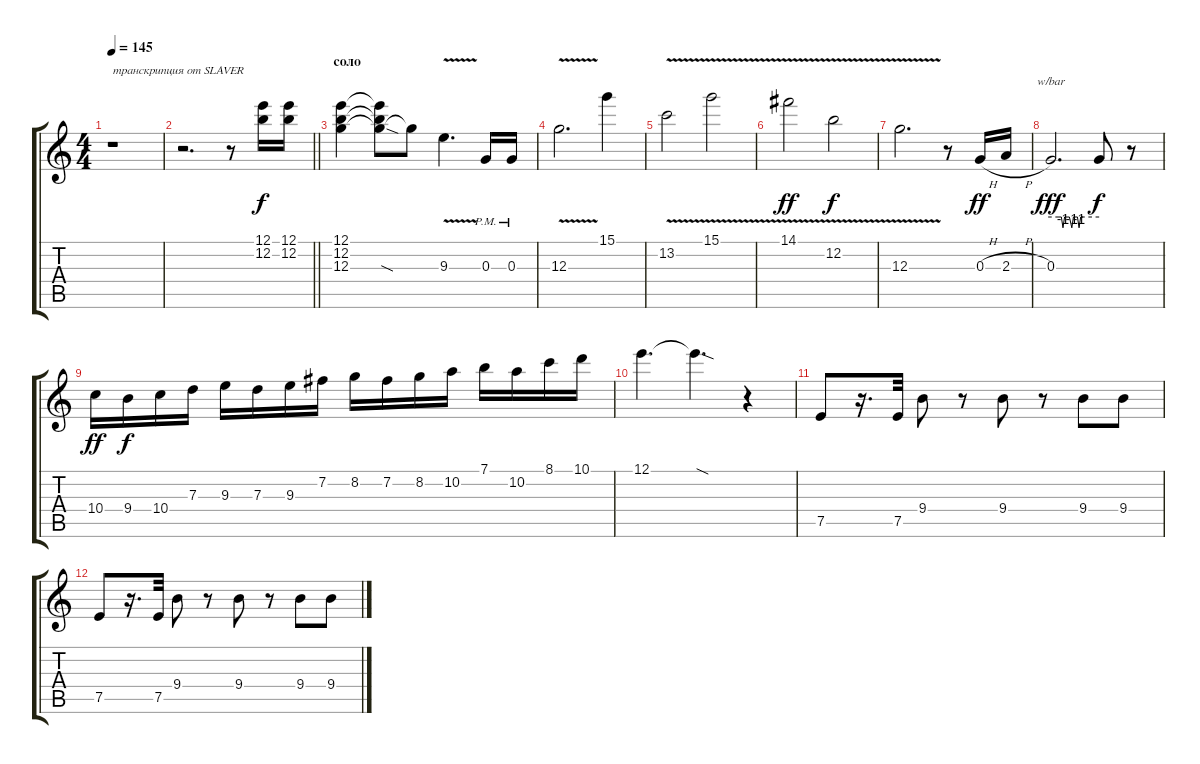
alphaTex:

\track "" {instrument distortionguitar}
\staff {score tabs}
\tuning (E4 B3 G3 D3 A2 E2) {hide}
\ts (4 4)
\tempo 145
\clef g2
\ks c
r.1{txt "транскрипция от SLAVER" dy f instrument distortionguitar} |
\barLineRight lightlight
r.2{d} r.8 (12.1 12.2).16 (12.1 12.2).16 |
\section ("" "соло")
(12.1 12.2 12.3).4 (12.1{t} 12.2{t} 12.3{sod t}).8 12.3{t}.8 9.3{v}.4{d} 0.3{pm}.16 0.3{pm}.16 |
12.3{v}.2{d} 15.1.4 |
13.2{v}.2 15.1{v}.2 |
14.1{v}.2{dy ff} 12.2{v}.2{dy f} |
12.3{v}.2{d} r.8 0.3{h}.16{dy ff} 2.3{h}.16 |
0.3.2{d tbe (custom default 0 0 10 0 13 0 15 -4 17 0 23 0 26 -4 28 0 30 0 33 0 35 -4 37 0 40 0 60 0) dy fff} 0.3{t}.8{dy f} r.8 |
10.4.16{dy ff} 9.4.16{dy f} 10.4.16 7.3.16 9.3.16 7.3.16 9.3.16 7.2.16 8.2.16 7.2.16 8.2.16 10.2.16 7.1.16 10.2.16 8.1.16 10.1.16 |
12.1.4{d} 12.1{sod t}.4{d} r.4 |
7.5.8 r.16{d} 7.5.32 9.4.8 r.8 9.4.8 r.8 9.4.8 9.4.8 |
7.5.8 r.16{d} 7.5.32 9.4.8 r.8 9.4.8 r.8 9.4.8 9.4.8
